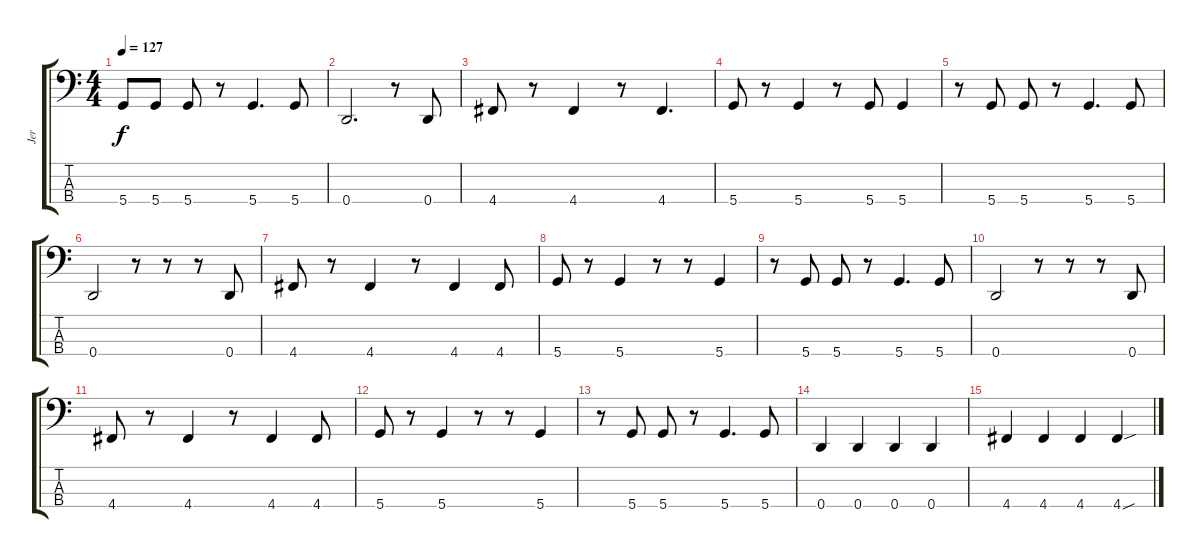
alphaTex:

\track ("Jer" "Jer") {instrument electricbassfinger}
\staff {score tabs}
\tuning (G2 D2 A1 D1) {hide}
\ts (4 4)
\tempo 127
\clef f4
\ks c
5.4{t}.8{dy f} 5.4.8 5.4.8 r.8 5.4.4{d} 5.4.8 |
0.4.2{d} r.8 0.4.8 |
4.4.8 r.8 4.4.4 r.8 4.4.4{d} |
5.4.8 r.8 5.4.4 r.8 5.4.8 5.4.4 |
r.8 5.4.8 5.4.8 r.8 5.4.4{d} 5.4.8 |
0.4.2 r.8 r.8 r.8 0.4.8 |
4.4.8 r.8 4.4.4 r.8 4.4.4 4.4.8 |
5.4.8 r.8 5.4.4 r.8 r.8 5.4.4 |
r.8 5.4.8 5.4.8 r.8 5.4.4{d} 5.4.8 |
0.4.2 r.8 r.8 r.8 0.4.8 |
4.4.8 r.8 4.4.4 r.8 4.4.4 4.4.8 |
5.4.8 r.8 5.4.4 r.8 r.8 5.4.4 |
r.8 5.4.8 5.4.8 r.8 5.4.4{d} 5.4.8 |
0.4.4 0.4.4 0.4.4 0.4.4 |
4.4.4 4.4.4 4.4.4 4.4{sou}.4
